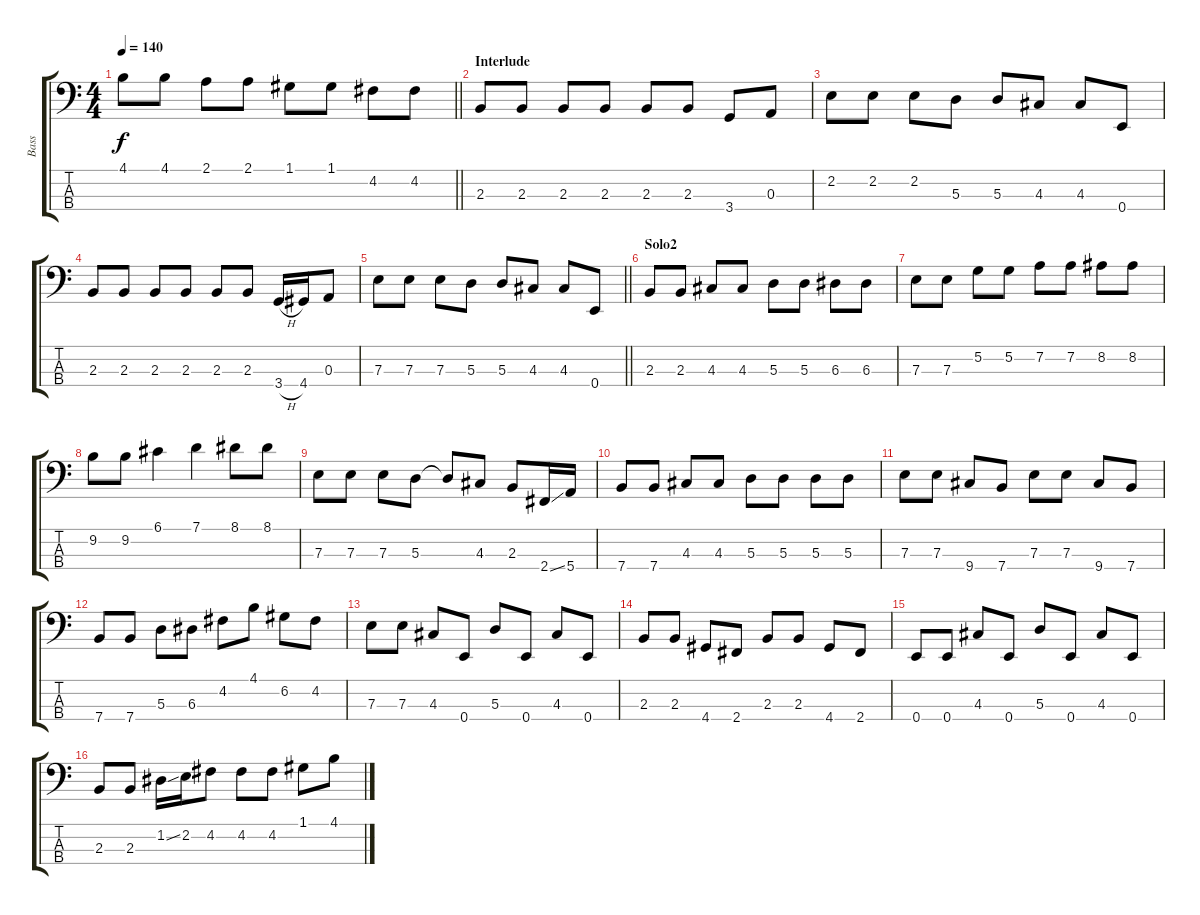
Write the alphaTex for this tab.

\track ("Bass" "Bass") {instrument electricbassfinger}
\staff {score tabs}
\tuning (G2 D2 A1 E1) {hide}
\ts (4 4)
\tempo 140
\clef f4
\barLineRight lightlight
\ks c
4.1.8{dy f} 4.1.8 2.1.8 2.1.8 1.1.8 1.1.8 4.2.8 4.2.8 |
\section ("" "Interlude")
2.3.8 2.3.8 2.3.8 2.3.8 2.3.8 2.3.8 3.4.8 0.3.8 |
2.2.8 2.2.8 2.2.8 5.3.8 5.3.8 4.3.8 4.3.8 0.4.8 |
2.3.8 2.3.8 2.3.8 2.3.8 2.3.8 2.3.8 3.4{h}.16 4.4.16 0.3.8 |
\barLineRight lightlight
7.3.8 7.3.8 7.3.8 5.3.8 5.3.8 4.3.8 4.3.8 0.4.8 |
\section ("" "Solo2")
2.3.8 2.3.8 4.3.8 4.3.8 5.3.8 5.3.8 6.3.8 6.3.8 |
7.3.8 7.3.8 5.2.8 5.2.8 7.2.8 7.2.8 8.2.8 8.2.8 |
9.2.8 9.2.8 6.1.4 7.1.4 8.1.8 8.1.8 |
7.3.8 7.3.8 7.3.8 5.3.8 5.3{t}.8 4.3.8 2.3.8 2.4{ss}.16 5.4.16 |
7.4.8 7.4.8 4.3.8 4.3.8 5.3.8 5.3.8 5.3.8 5.3.8 |
7.3.8 7.3.8 9.4.8 7.4.8 7.3.8 7.3.8 9.4.8 7.4.8 |
7.4.8 7.4.8 5.3.8 6.3.8 4.2.8 4.1.8 6.2.8 4.2.8 |
7.3.8 7.3.8 4.3.8 0.4.8 5.3.8 0.4.8 4.3.8 0.4.8 |
2.3.8 2.3.8 4.4.8 2.4.8 2.3.8 2.3.8 4.4.8 2.4.8 |
0.4.8 0.4.8 4.3.8 0.4.8 5.3.8 0.4.8 4.3.8 0.4.8 |
2.3.8 2.3.8 1.2{ss}.16 2.2.16 4.2.8 4.2.8 4.2.8 1.1.8 4.1.8
